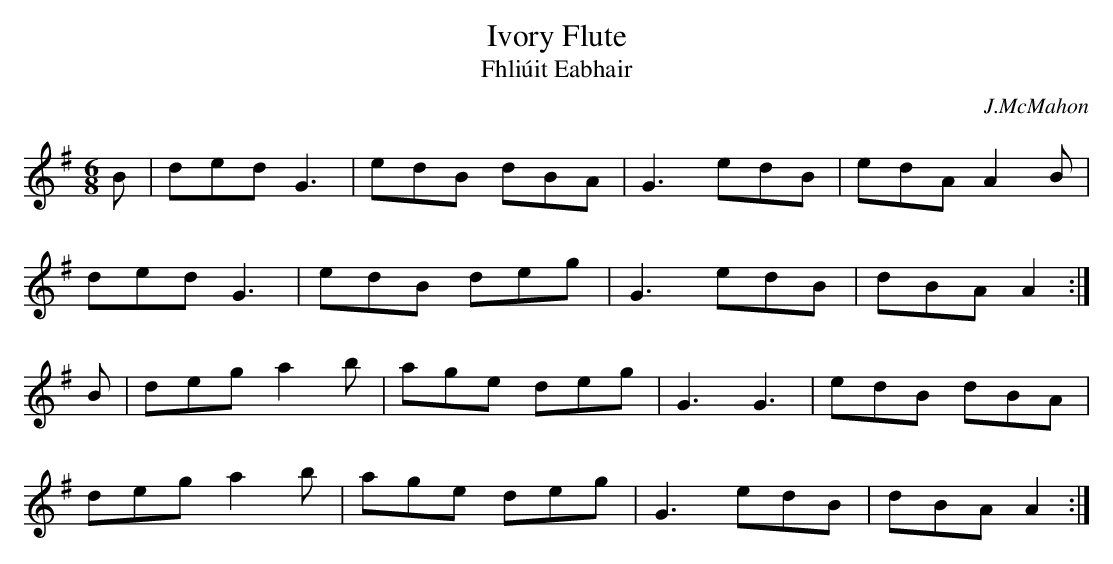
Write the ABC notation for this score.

X:1
T: Ivory Flute
T: Fhli\'uit Eabhair
C: J.McMahon
L: 1/8
M: 6/8
K: Ador
B|ded G3|edB dBA|G3 edB|edA A2B|
ded G3|edB deg|G3 edB|dBA A2 :|
B|deg a2b|age deg|G3 G3|edB dBA|
deg a2b|age deg|G3 edB|dBA A2 :|
